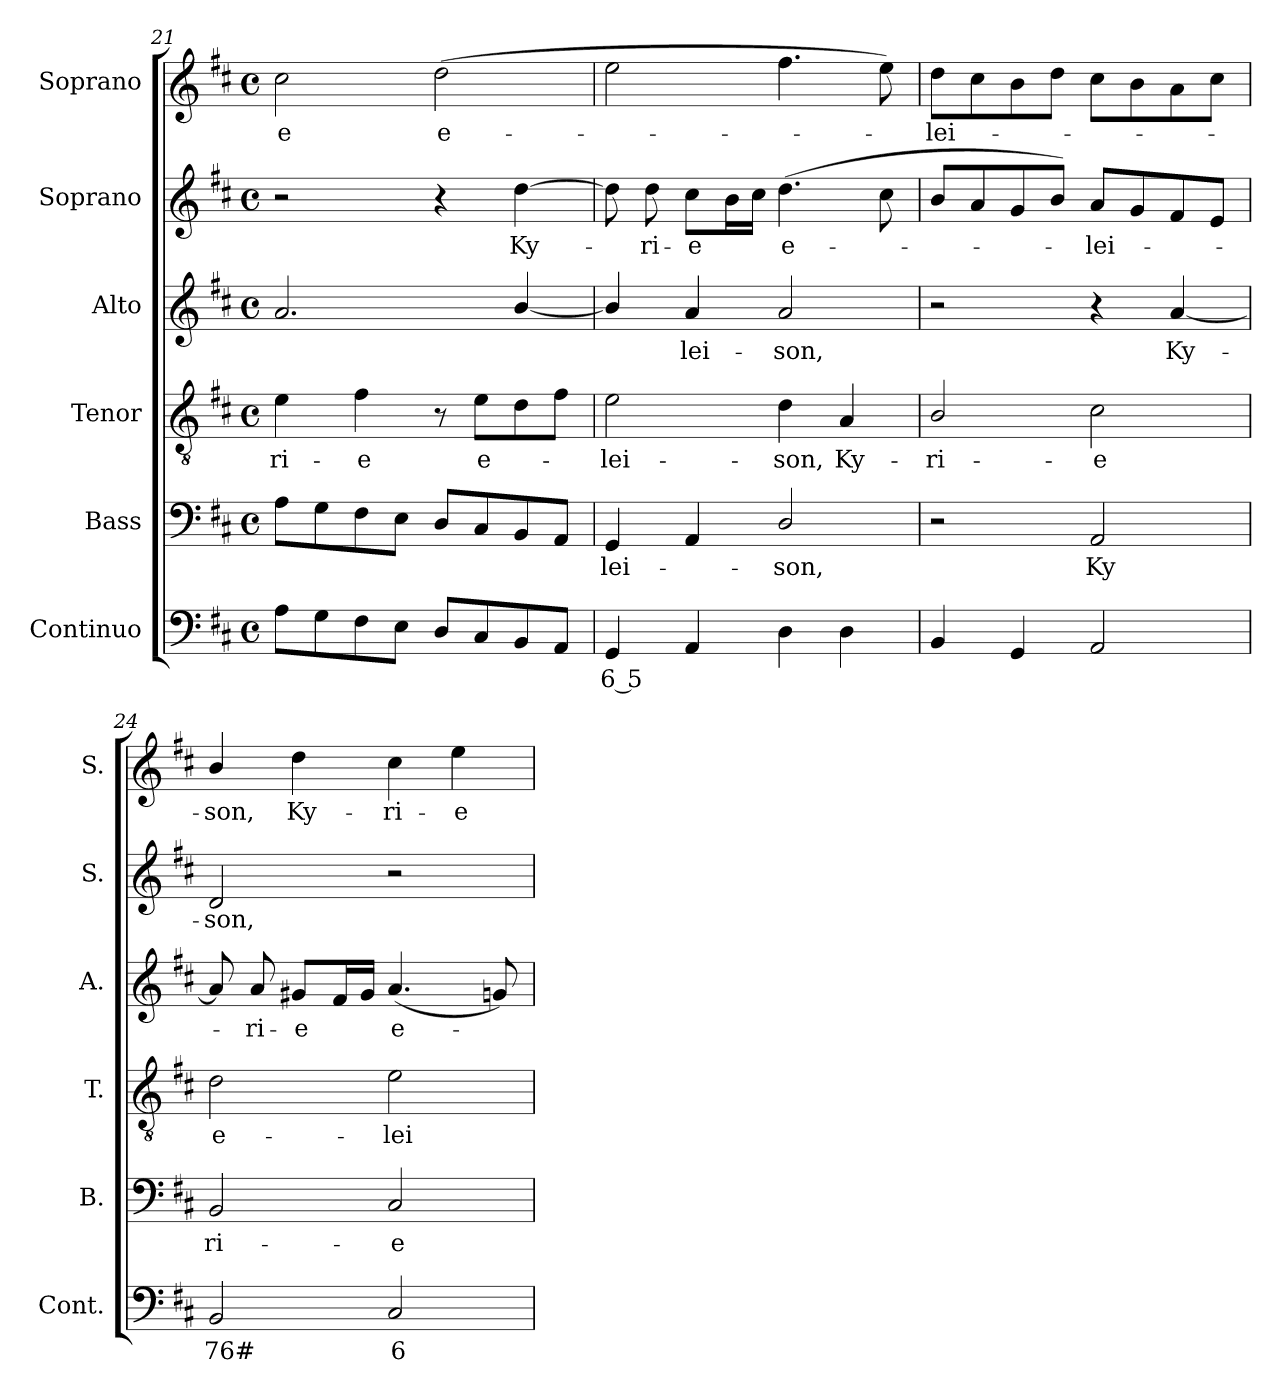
**kern	**text	**kern	**text	**kern	**text	**kern	**text	**kern	**text	**kern	**text
*part6	*part6	*part5	*part5	*part4	*part4	*part3	*part3	*part2	*part2	*part1	*part1
*staff6	*staff6	*staff5	*staff5	*staff4	*staff4	*staff3	*staff3	*staff2	*staff2	*staff1	*staff1
*I"Continuo	*	*I"Bass	*	*I"Tenor	*	*I"Alto	*	*I"Soprano	*	*I"Soprano	*
*I'Cont.	*	*I'B.	*	*I'T.	*	*I'A.	*	*I'S.	*	*I'S.	*
*clefF4	*	*clefF4	*	*clefGv2	*	*clefG2	*	*clefG2	*	*clefG2	*
*	*	*	*	*ITrd7c12	*	*	*	*	*	*	*
*k[f#c#]	*	*k[f#c#]	*	*k[f#c#]	*	*k[f#c#]	*	*k[f#c#]	*	*k[f#c#]	*
*D:	*	*D:	*	*D:	*	*D:	*	*D:	*	*D:	*
*M4/4	*	*M4/4	*	*M4/4	*	*M4/4	*	*M4/4	*	*M4/4	*
*met(c)	*	*met(c)	*	*met(c)	*	*met(c)	*	*met(c)	*	*met(c)	*
=21	=21	=21	=21	=21	=21	=21	=21	=21	=21	=21	=21
!	!	!	!	!	!LO:LY:b:color=#000000	!	!	!	!	!	!
!	!	!	!	!	!	!	!	!	!	!	!LO:LY:b:color=#000000
8Ai\L	.	8Ai\L	.	4Ei\	-ri-	2.ai/	.	2r	.	2cc#i\	-e
8Gi\	.	8Gi\	.	.	.	.	.	.	.	.	.
!	!	!	!	!	!LO:LY:b:color=#000000	!	!	!	!	!	!
8F#i\	.	8F#i\	.	4F#i\	-e	.	.	.	.	.	.
8Ei\J	.	8Ei\J	.	.	.	.	.	.	.	.	.
!	!	!	!	!	!	!	!	!	!	!	!LO:LY:b:color=#000000
8Di/L	.	8Di/L	.	8r	.	.	.	4r	.	(2ddi\	e-
!	!	!	!	!	!LO:LY:b:color=#000000	!	!	!	!	!	!
8C#i/	.	8C#i/	.	8Ei\L	e-	.	.	.	.	.	.
!	!	!	!	!	!	!	!	!	!LO:LY:b:color=#000000	!	!
8BBi/	.	8BBi/	.	8Di\	.	[4bi/	.	[4ddi\	Ky-	.	.
8AAi/J	.	8AAi/J	.	8F#i\J	.	.	.	.	.	.	.
=22	=22	=22	=22	=22	=22	=22	=22	=22	=22	=22	=22
!	!LO:LY:b:color=#000000	!	!	!	!	!	!	!	!	!	!
!	!	!	!LO:LY:b:color=#000000	!	!	!	!	!	!	!	!
!	!	!	!	!	!LO:LY:b:color=#000000	!	!	!	!	!	!
4GGi/	6 5	4GGi/	-lei-	2Ei\	-lei-	4bi/]	.	8ddi\]	.	2eei\	.
!	!	!	!	!	!	!	!	!	!LO:LY:b:color=#000000	!	!
.	.	.	.	.	.	.	.	8ddi\	-ri-	.	.
!	!	!	!	!	!	!	!LO:LY:b:color=#000000	!	!	!	!
!	!	!	!	!	!	!	!	!	!LO:LY:b:color=#000000	!	!
4AAi/	.	4AAi/	.	.	.	4ai/	-lei-	8cc#i\L	-e	.	.
.	.	.	.	.	.	.	.	16bi\L	.	.	.
.	.	.	.	.	.	.	.	16cc#i\JJ	.	.	.
!	!	!	!LO:LY:b:color=#000000	!	!	!	!	!	!	!	!
!	!	!	!	!	!LO:LY:b:color=#000000	!	!	!	!	!	!
!	!	!	!	!	!	!	!LO:LY:b:color=#000000	!	!	!	!
!	!	!	!	!	!	!	!	!	!LO:LY:b:color=#000000	!	!
4Di\	.	2Di/	-son,	4Di\	-son,	2ai/	-son,	(4.ddi\	e-	4.ff#i\	.
!	!	!	!	!	!LO:LY:b:color=#000000	!	!	!	!	!	!
4Di\	.	.	.	4AAi/	Ky-	.	.	.	.	.	.
.	.	.	.	.	.	.	.	8cc#i\	.	8eei\)	.
=23	=23	=23	=23	=23	=23	=23	=23	=23	=23	=23	=23
!	!	!	!	!	!LO:LY:b:color=#000000	!	!	!	!	!	!
!	!	!	!	!	!	!	!	!	!	!	!LO:LY:b:color=#000000
4BBi/	.	2r	.	2BBi/	-ri-	2r	.	8bi/L	.	8ddi\L	-lei-
.	.	.	.	.	.	.	.	8ai/	.	8cc#i\	.
4GGi/	.	.	.	.	.	.	.	8gi/	.	8bi\	.
.	.	.	.	.	.	.	.	8bi/J)	.	8ddi\J	.
!	!	!	!LO:LY:b:color=#000000	!	!	!	!	!	!	!	!
!	!	!	!	!	!LO:LY:b:color=#000000	!	!	!	!	!	!
!	!	!	!	!	!	!	!	!	!LO:LY:b:color=#000000	!	!
2AAi/	.	2AAi/	Ky	2C#i\	-e	4r	.	8ai/L	-lei-	8cc#i\L	.
.	.	.	.	.	.	.	.	8gi/	.	8bi\	.
!	!	!	!	!	!	!	!LO:LY:b:color=#000000	!	!	!	!
.	.	.	.	.	.	[4ai/	Ky-	8f#i/	.	8ai\	.
.	.	.	.	.	.	.	.	8ei/J	.	8cc#i\J	.
=24	=24	=24	=24	=24	=24	=24	=24	=24	=24	=24	=24
!	!LO:LY:b:color=#000000	!	!	!	!	!	!	!	!	!	!
!	!	!	!LO:LY:b:color=#000000	!	!	!	!	!	!	!	!
!	!	!	!	!	!LO:LY:b:color=#000000	!	!	!	!	!	!
!	!	!	!	!	!	!	!	!	!LO:LY:b:color=#000000	!	!
!	!	!	!	!	!	!	!	!	!	!	!LO:LY:b:color=#000000
2BBi/	76#	2BBi/	ri-	2Di\	e-	8ai/]	.	2di/	-son,	4bi/	-son,
!	!	!	!	!	!	!	!LO:LY:b:color=#000000	!	!	!	!
.	.	.	.	.	.	8ai/	-ri-	.	.	.	.
!	!	!	!	!	!	!	!LO:LY:b:color=#000000	!	!	!	!
!	!	!	!	!	!	!	!	!	!	!	!LO:LY:b:color=#000000
.	.	.	.	.	.	8g#Xi/L	-e	.	.	4ddi\	Ky-
.	.	.	.	.	.	16f#i/L	.	.	.	.	.
.	.	.	.	.	.	16g#i/JJ	.	.	.	.	.
!	!LO:LY:b:color=#000000	!	!	!	!	!	!	!	!	!	!
!	!	!	!LO:LY:b:color=#000000	!	!	!	!	!	!	!	!
!	!	!	!	!	!LO:LY:b:color=#000000	!	!	!	!	!	!
!	!	!	!	!	!	!	!LO:LY:b:color=#000000	!	!	!	!
!	!	!	!	!	!	!	!	!	!	!	!LO:LY:b:color=#000000
2C#i/	6	2C#i/	-e	2Ei\	-lei-	(4.ai/	e-	2r	.	4cc#i\	-ri-
!	!	!	!	!	!	!	!	!	!	!	!LO:LY:b:color=#000000
.	.	.	.	.	.	.	.	.	.	4eei\	-e
.	.	.	.	.	.	8gni/)	.	.	.	.	.
=	=	=	=	=	=	=	=	=	=	=	=
*-	*-	*-	*-	*-	*-	*-	*-	*-	*-	*-	*-
